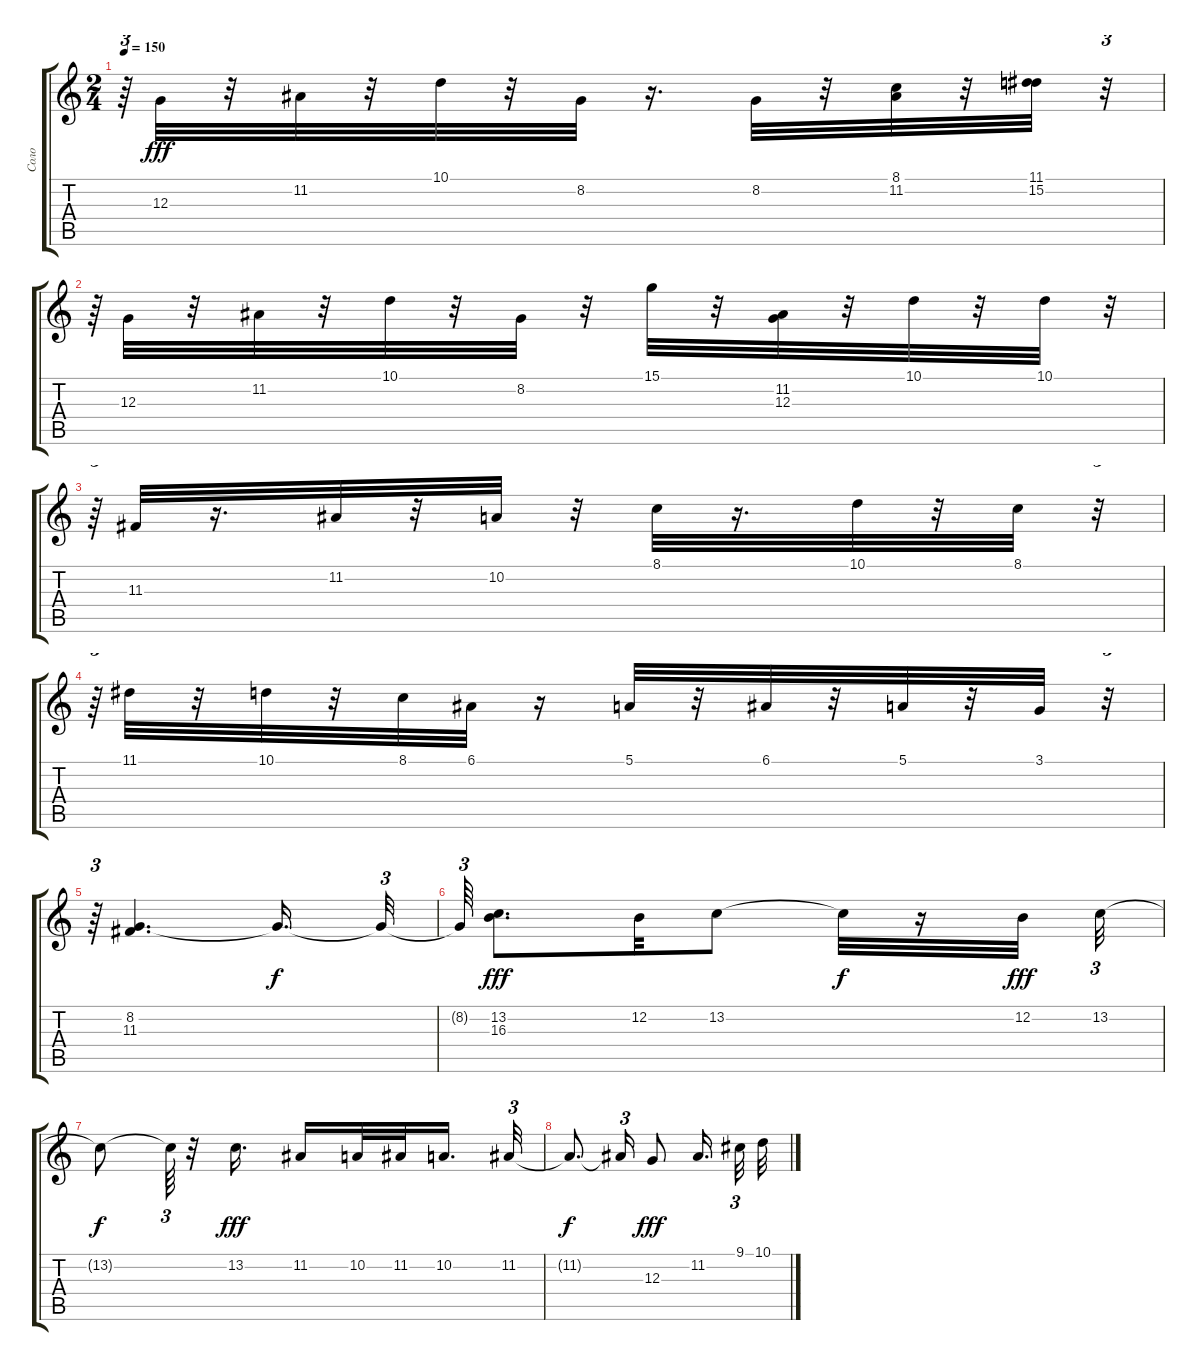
\track ("Соло" "Соло") {instrument accordion}
\staff {score tabs}
\tuning (E4 B3 G3 D3 A2 E2) {hide}
\ts (2 4)
\tempo 150
\clef g2
\ks c
r.64{tu (3 2) dy fff} 12.3.32 r.32 11.2.32 r.32 10.1.32 r.32 8.2.32 r.16{d} 8.2.32 r.32 (8.1 11.2).32 r.32 (11.1 15.2).32 r.32{tu (3 2)} |
r.64{tu (3 2)} 12.3.32 r.32 11.2.32 r.32 10.1.32 r.32 8.2.32 r.32 15.1.32 r.32 (11.2 12.3).32 r.32 10.1.32 r.32 10.1.32 r.32{tu (3 2)} |
r.64{tu (3 2)} 11.3.32 r.16{d} 11.2.32 r.32 10.2.32 r.32 8.1.32 r.16{d} 10.1.32 r.32 8.1.32 r.32{tu (3 2)} |
r.64{tu (3 2)} 11.1.32 r.32 10.1.32 r.32 8.1.32 6.1.32 r.16 5.1.32 r.32 6.1.32 r.32 5.1.32 r.32 3.1.32 r.32{tu (3 2)} |
r.64{tu (3 2)} (8.2 11.3).4{d} 8.2{t}.16{d dy f} 8.2{t}.32{tu (3 2)} |
8.2{t}.64{tu (3 2)} (13.2 16.3).8{d dy fff} 12.2.32 13.2.8 13.2{t}.32{dy f} r.16 12.2.32{dy fff} 13.2.32{tu (3 2)} |
13.2{t}.8{dy f} 13.2{t}.64{tu (3 2)} r.32 13.2.16{d dy fff} 11.2.16 10.2.32 11.2.32 10.2.16{d beam splitsecondary} 11.2.32{tu (3 2)} |
11.2{t}.8{d dy f} 11.2{t}.16{tu (3 2)} 12.3.8{dy fff} 11.2.16{d beam splitsecondary} 9.1.32{tu (3 2)} 10.1.32
